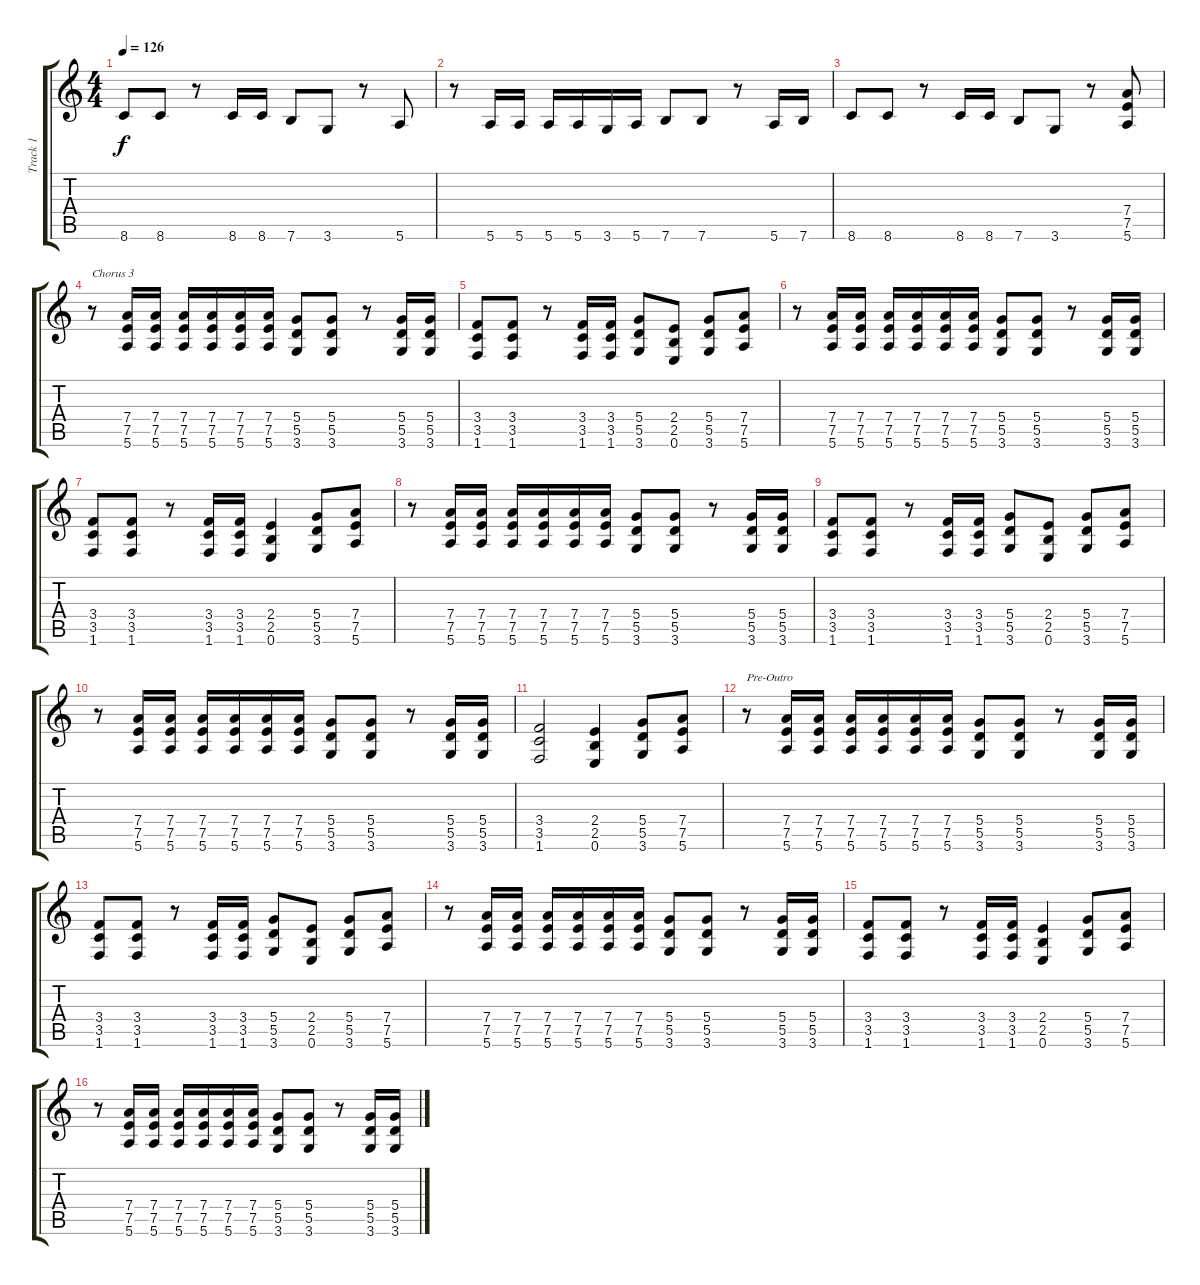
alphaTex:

\track ("Track 1" "Track 1") {instrument overdrivenguitar}
\staff {score tabs}
\tuning (E4 B3 G3 D3 A2 E2) {hide}
\ts (4 4)
\tempo 126
\clef g2
\ks c
8.6.8{dy f} 8.6.8 r.8 8.6.16 8.6.16 7.6.8 3.6.8 r.8 5.6.8 |
r.8 5.6.16 5.6.16 5.6.16 5.6.16 3.6.16 5.6.16 7.6.8 7.6.8 r.8 5.6.16 7.6.16 |
8.6.8 8.6.8 r.8 8.6.16 8.6.16 7.6.8 3.6.8 r.8 (7.4 7.5 5.6).8 |
r.8{txt "Chorus 3"} (7.4 7.5 5.6).16 (7.4 7.5 5.6).16 (7.4 7.5 5.6).16 (7.4 7.5 5.6).16 (7.4 7.5 5.6).16 (7.4 7.5 5.6).16 (5.4 5.5 3.6).8 (5.4 5.5 3.6).8 r.8 (5.4 5.5 3.6).16 (5.4 5.5 3.6).16 |
(3.4 3.5 1.6).8 (3.4 3.5 1.6).8 r.8 (3.4 3.5 1.6).16 (3.4 3.5 1.6).16 (5.4 5.5 3.6).8 (2.4 2.5 0.6).8 (5.4 5.5 3.6).8 (7.4 7.5 5.6).8 |
r.8 (7.4 7.5 5.6).16 (7.4 7.5 5.6).16 (7.4 7.5 5.6).16 (7.4 7.5 5.6).16 (7.4 7.5 5.6).16 (7.4 7.5 5.6).16 (5.4 5.5 3.6).8 (5.4 5.5 3.6).8 r.8 (5.4 5.5 3.6).16 (5.4 5.5 3.6).16 |
(3.4 3.5 1.6).8 (3.4 3.5 1.6).8 r.8 (3.4 3.5 1.6).16 (3.4 3.5 1.6).16 (2.4 2.5 0.6).4 (5.4 5.5 3.6).8 (7.4 7.5 5.6).8 |
r.8 (7.4 7.5 5.6).16 (7.4 7.5 5.6).16 (7.4 7.5 5.6).16 (7.4 7.5 5.6).16 (7.4 7.5 5.6).16 (7.4 7.5 5.6).16 (5.4 5.5 3.6).8 (5.4 5.5 3.6).8 r.8 (5.4 5.5 3.6).16 (5.4 5.5 3.6).16 |
(3.4 3.5 1.6).8 (3.4 3.5 1.6).8 r.8 (3.4 3.5 1.6).16 (3.4 3.5 1.6).16 (5.4 5.5 3.6).8 (2.4 2.5 0.6).8 (5.4 5.5 3.6).8 (7.4 7.5 5.6).8 |
r.8 (7.4 7.5 5.6).16 (7.4 7.5 5.6).16 (7.4 7.5 5.6).16 (7.4 7.5 5.6).16 (7.4 7.5 5.6).16 (7.4 7.5 5.6).16 (5.4 5.5 3.6).8 (5.4 5.5 3.6).8 r.8 (5.4 5.5 3.6).16 (5.4 5.5 3.6).16 |
(3.4 3.5 1.6).2 (2.4 2.5 0.6).4 (5.4 5.5 3.6).8 (7.4 7.5 5.6).8 |
r.8{txt "Pre-Outro"} (7.4 7.5 5.6).16 (7.4 7.5 5.6).16 (7.4 7.5 5.6).16 (7.4 7.5 5.6).16 (7.4 7.5 5.6).16 (7.4 7.5 5.6).16 (5.4 5.5 3.6).8 (5.4 5.5 3.6).8 r.8 (5.4 5.5 3.6).16 (5.4 5.5 3.6).16 |
(3.4 3.5 1.6).8 (3.4 3.5 1.6).8 r.8 (3.4 3.5 1.6).16 (3.4 3.5 1.6).16 (5.4 5.5 3.6).8 (2.4 2.5 0.6).8 (5.4 5.5 3.6).8 (7.4 7.5 5.6).8 |
r.8 (7.4 7.5 5.6).16 (7.4 7.5 5.6).16 (7.4 7.5 5.6).16 (7.4 7.5 5.6).16 (7.4 7.5 5.6).16 (7.4 7.5 5.6).16 (5.4 5.5 3.6).8 (5.4 5.5 3.6).8 r.8 (5.4 5.5 3.6).16 (5.4 5.5 3.6).16 |
(3.4 3.5 1.6).8 (3.4 3.5 1.6).8 r.8 (3.4 3.5 1.6).16 (3.4 3.5 1.6).16 (2.4 2.5 0.6).4 (5.4 5.5 3.6).8 (7.4 7.5 5.6).8 |
r.8 (7.4 7.5 5.6).16 (7.4 7.5 5.6).16 (7.4 7.5 5.6).16 (7.4 7.5 5.6).16 (7.4 7.5 5.6).16 (7.4 7.5 5.6).16 (5.4 5.5 3.6).8 (5.4 5.5 3.6).8 r.8 (5.4 5.5 3.6).16 (5.4 5.5 3.6).16
